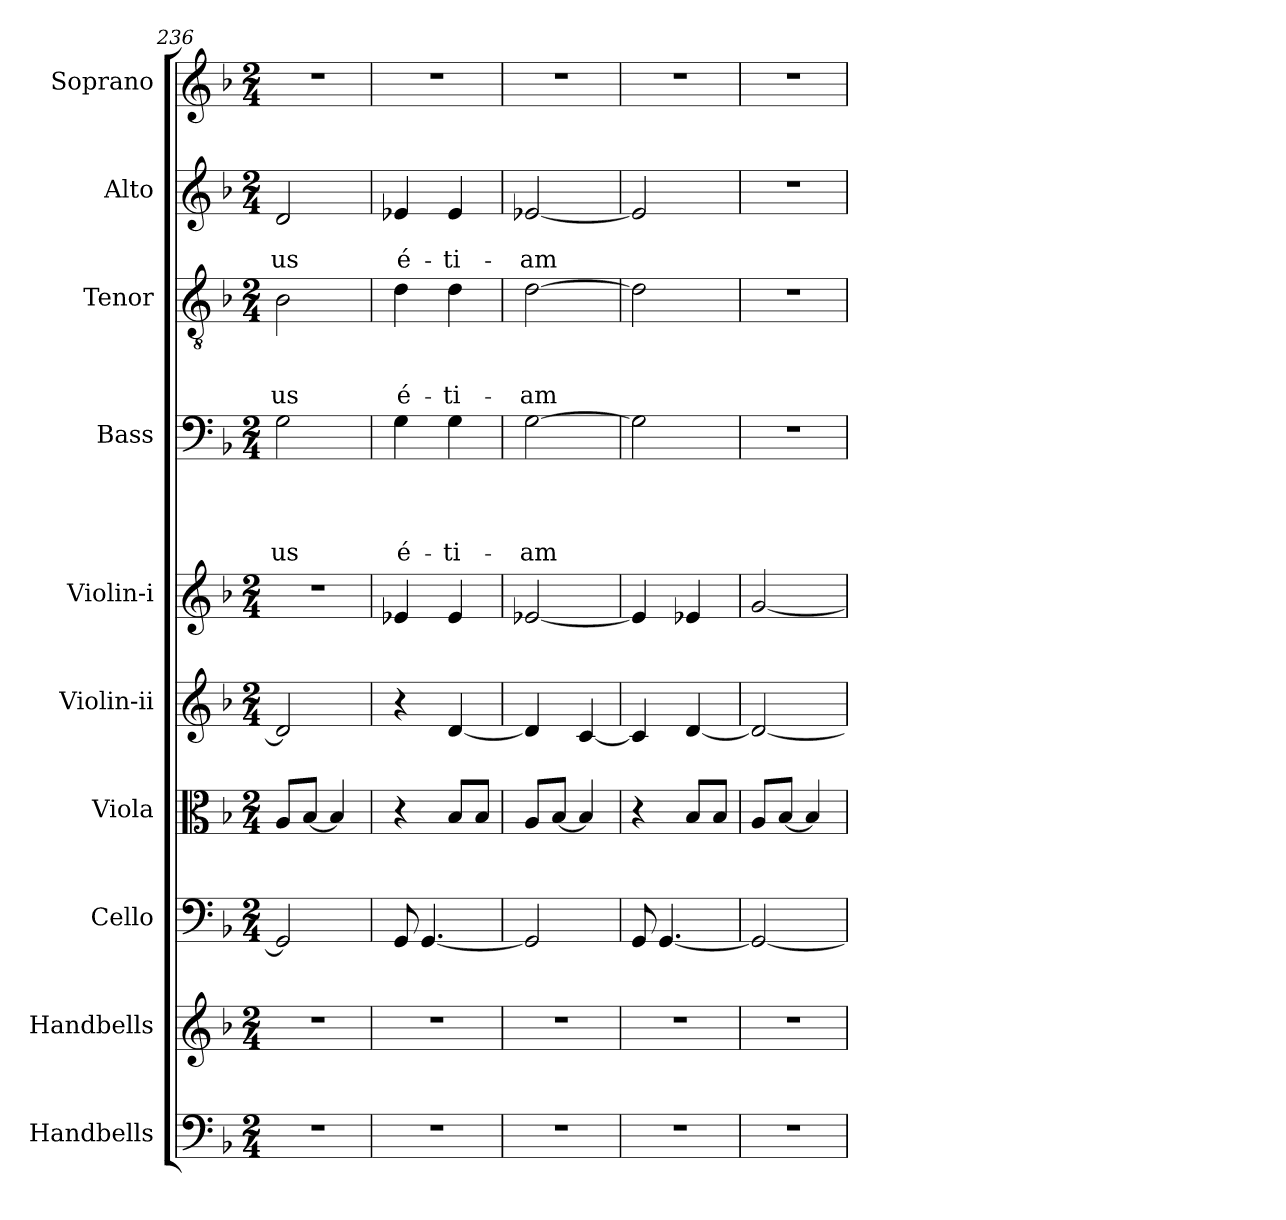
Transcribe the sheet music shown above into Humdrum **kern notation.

**kern	**kern	**kern	**kern	**kern	**kern	**kern	**text	**text	**text	**text	**kern	**text	**text	**text	**kern	**text	**text	**kern
*part10	*part9	*part8	*part7	*part6	*part5	*part4	*part4	*part4	*part4	*part4	*part3	*part3	*part3	*part3	*part2	*part2	*part2	*part1
*staff10	*staff9	*staff8	*staff7	*staff6	*staff5	*staff4	*staff4	*staff4	*staff4	*staff4	*staff3	*staff3	*staff3	*staff3	*staff2	*staff2	*staff2	*staff1
*I"Handbells	*I"Handbells	*I"Cello	*I"Viola	*I"Violin-ii	*I"Violin-i	*I"Bass	*	*	*	*	*I"Tenor	*	*	*	*I"Alto	*	*	*I"Soprano
*	*	*	*I'Vla.	*I'Vln.-ii	*I'Vln.-i	*I'B	*	*	*	*	*I'T	*	*	*	*I'A	*	*	*I'S
*clefF4	*clefG2	*clefF4	*clefC3	*clefG2	*clefG2	*clefF4	*	*	*	*	*clefGv2	*	*	*	*clefG2	*	*	*clefG2
*k[b-]	*k[b-]	*k[b-]	*k[b-]	*k[b-]	*k[b-]	*k[b-]	*	*	*	*	*k[b-]	*	*	*	*k[b-]	*	*	*k[b-]
*F:	*F:	*F:	*F:	*F:	*F:	*F:	*	*	*	*	*F:	*	*	*	*F:	*	*	*F:
*M2/4	*M2/4	*M2/4	*M2/4	*M2/4	*M2/4	*M2/4	*	*	*	*	*M2/4	*	*	*	*M2/4	*	*	*M2/4
=236	=236	=236	=236	=236	=236	=236	=236	=236	=236	=236	=236	=236	=236	=236	=236	=236	=236	=236
!LO:N:vis=1	!LO:N:vis=1	!	!	!	!LO:N:vis=1	!	!	!	!	!LO:LY:b	!	!	!	!LO:LY:b	!	!	!LO:LY:b	!LO:N:vis=1
2r	2r	2GG/]	8A/L	2d/]	2r	2G\	.	.	.	-us	2B-\	.	.	-us	2d/	.	-us	2r
.	.	.	[<8B-/J	.	.	.	.	.	.	.	.	.	.	.	.	.	.	.
.	.	.	4B-/]	.	.	.	.	.	.	.	.	.	.	.	.	.	.	.
=237	=237	=237	=237	=237	=237	=237	=237	=237	=237	=237	=237	=237	=237	=237	=237	=237	=237	=237
!LO:N:vis=1	!LO:N:vis=1	!	!	!	!	!	!	!	!	!LO:LY:b	!	!	!	!LO:LY:b	!	!	!LO:LY:b	!LO:N:vis=1
2r	2r	8GG/	4r	4r	4e-X/	4G\	.	.	.	é-	4d\	.	.	é-	4e-X/	.	é-	2r
.	.	[<4.GG/	.	.	.	.	.	.	.	.	.	.	.	.	.	.	.	.
!	!	!	!	!	!	!	!	!	!	!LO:LY:b	!	!	!	!LO:LY:b	!	!	!LO:LY:b	!
.	.	.	8B-/L	[<4d/	4e-/	4G\	.	.	.	-ti-	4d\	.	.	-ti-	4e-/	.	-ti-	.
.	.	.	8B-/J	.	.	.	.	.	.	.	.	.	.	.	.	.	.	.
=238	=238	=238	=238	=238	=238	=238	=238	=238	=238	=238	=238	=238	=238	=238	=238	=238	=238	=238
!LO:N:vis=1	!LO:N:vis=1	!	!	!	!	!	!	!	!	!LO:LY:b	!	!	!	!LO:LY:b	!	!	!LO:LY:b	!LO:N:vis=1
2r	2r	2GG/]	8A/L	4d/]	[<2e-X/	[>2G\	.	.	.	-am	[>2d\	.	.	-am	[<2e-X/	.	-am	2r
.	.	.	[<8B-/J	.	.	.	.	.	.	.	.	.	.	.	.	.	.	.
.	.	.	4B-/]	[<4c/	.	.	.	.	.	.	.	.	.	.	.	.	.	.
=239	=239	=239	=239	=239	=239	=239	=239	=239	=239	=239	=239	=239	=239	=239	=239	=239	=239	=239
!LO:N:vis=1	!LO:N:vis=1	!	!	!	!	!	!	!	!	!	!	!	!	!	!	!	!	!LO:N:vis=1
2r	2r	8GG/	4r	4c/]	4e-/]	2G\]	.	.	.	.	2d\]	.	.	.	2e-/]	.	.	2r
.	.	[<4.GG/	.	.	.	.	.	.	.	.	.	.	.	.	.	.	.	.
.	.	.	8B-/L	[<4d/	4e-X/	.	.	.	.	.	.	.	.	.	.	.	.	.
.	.	.	8B-/J	.	.	.	.	.	.	.	.	.	.	.	.	.	.	.
!!LO:PB:g=z
=240	=240	=240	=240	=240	=240	=240	=240	=240	=240	=240	=240	=240	=240	=240	=240	=240	=240	=240
!LO:N:vis=1	!LO:N:vis=1	!	!	!	!	!LO:N:vis=1	!	!	!	!	!LO:N:vis=1	!	!	!	!LO:N:vis=1	!	!	!LO:N:vis=1
2r	2r	2GG/_	8A/L	2d/_	[<2g/	2r	.	.	.	.	2r	.	.	.	2r	.	.	2r
.	.	.	[<8B-/J	.	.	.	.	.	.	.	.	.	.	.	.	.	.	.
.	.	.	4B-/]	.	.	.	.	.	.	.	.	.	.	.	.	.	.	.
=	=	=	=	=	=	=	=	=	=	=	=	=	=	=	=	=	=	=
*-	*-	*-	*-	*-	*-	*-	*-	*-	*-	*-	*-	*-	*-	*-	*-	*-	*-	*-
